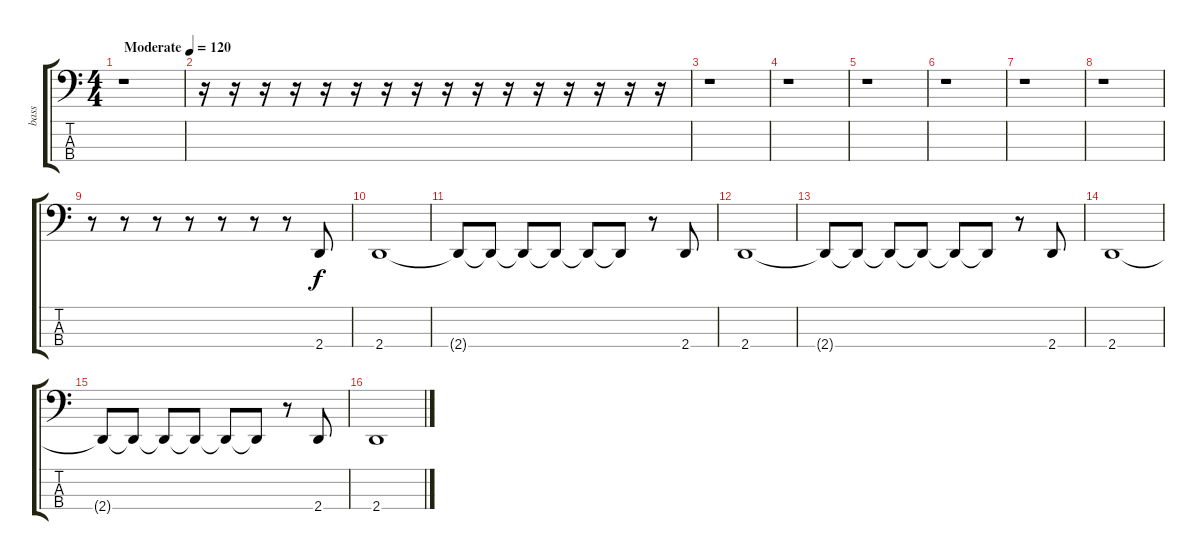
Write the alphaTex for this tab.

\track ("bass" "bass") {instrument electricbasspick}
\staff {score tabs}
\tuning (F2 C2 G1 C1) {hide}
\ts (4 4)
\tempo (120 "Moderate")
\clef f4
\ks c
r.1{dy f instrument electricbasspick} |
r.16 r.16 r.16 r.16 r.16 r.16 r.16 r.16 r.16 r.16 r.16 r.16 r.16 r.16 r.16 r.16 |
r.1 |
r.1 |
r.1 |
r.1 |
r.1 |
r.1 |
r.8 r.8 r.8 r.8 r.8 r.8 r.8 2.4.8 |
2.4.1 |
2.4{t}.8 2.4{t}.8 2.4{t}.8 2.4{t}.8 2.4{t}.8 2.4{t}.8 r.8 2.4.8 |
2.4.1 |
2.4{t}.8 2.4{t}.8 2.4{t}.8 2.4{t}.8 2.4{t}.8 2.4{t}.8 r.8 2.4.8 |
2.4.1 |
2.4{t}.8 2.4{t}.8 2.4{t}.8 2.4{t}.8 2.4{t}.8 2.4{t}.8 r.8 2.4.8 |
2.4.1
